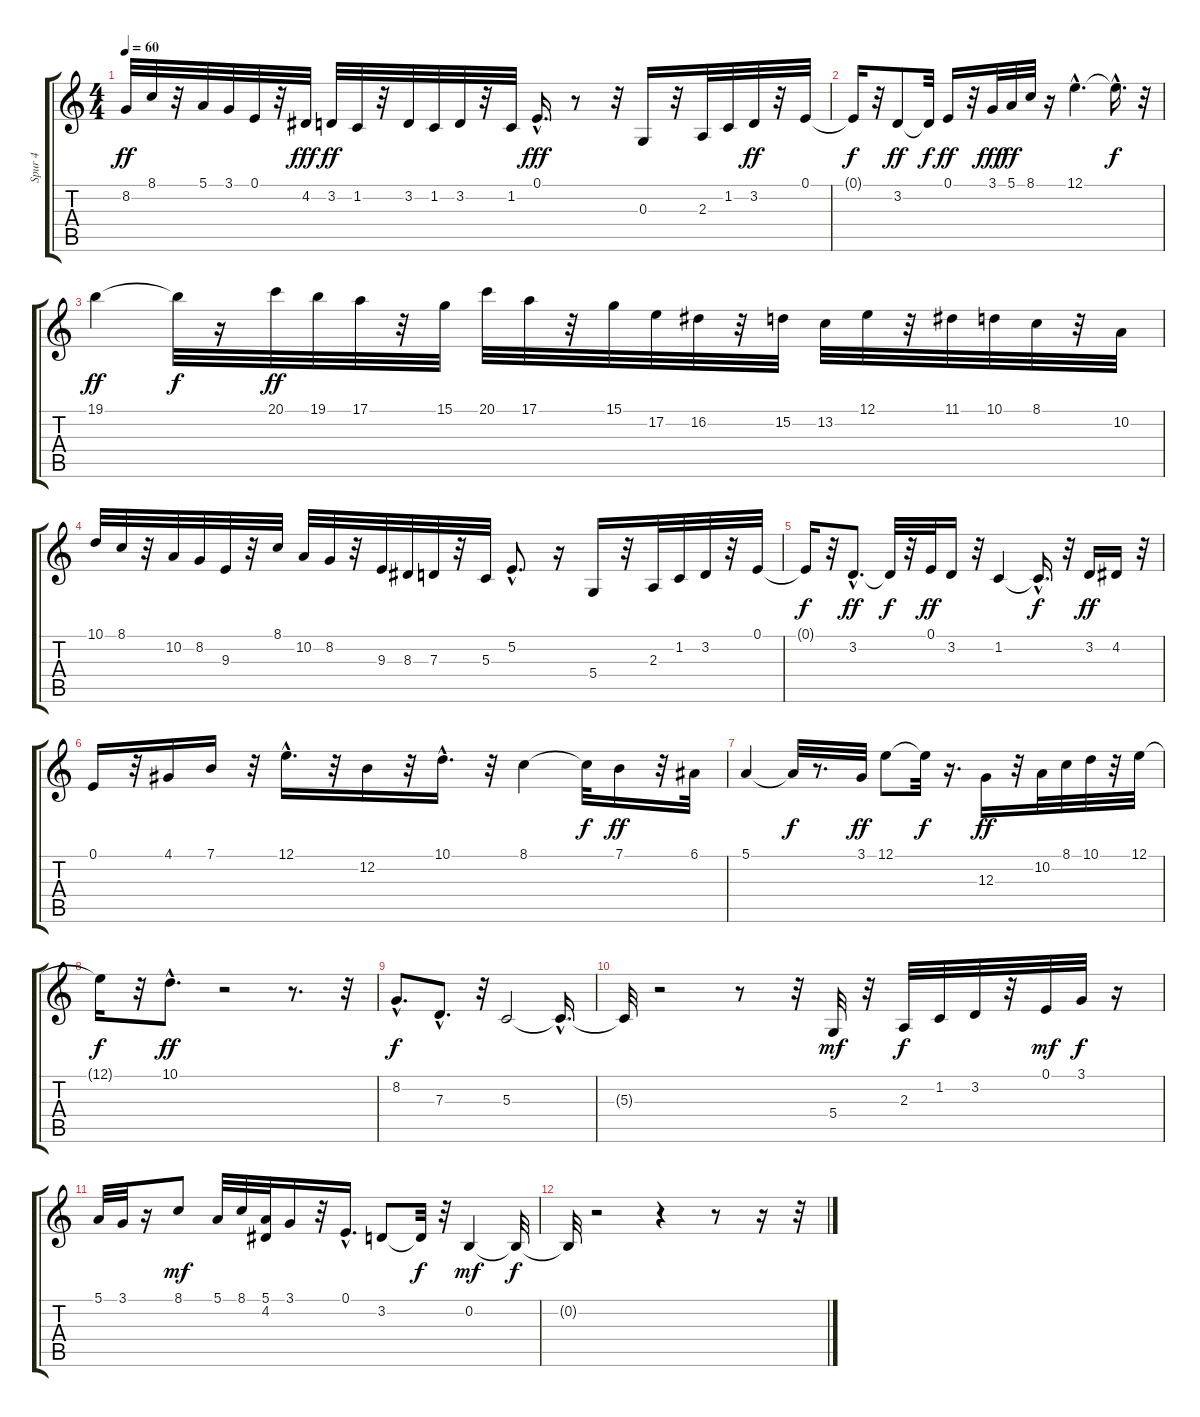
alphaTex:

\track ("Spur 4" "Spur 4") {instrument altosax}
\staff {score tabs}
\tuning (E4 B3 G3 D3 A2 E2) {hide}
\ts (4 4)
\tempo 60
\clef g2
\ks c
8.2.32{dy ff} 8.1.32 r.32 5.1.32 3.1.32 0.1.32 r.32 4.2.32{dy fff} 3.2.32{dy ff} 1.2.32 r.32 3.2.32 1.2.32 3.2.32 r.32 1.2.32 0.1{hac}.16{d dy fff} r.8 r.32 0.3.16 r.32 2.3.32 1.2.32 3.2.32{dy ff} r.32 0.1.32 |
0.1{t}.16{dy f} r.32 3.2.8{dy ff} 3.2{t}.32{dy f} 0.1.16{dy ff} r.32 3.1.32{dy fff} 5.1.32{dy ff} 8.1.32 r.16 12.1{hac}.4{d} 12.1{hac t}.16{d dy f} r.32 |
19.1.4{dy ff} 19.1{t}.32{dy f} r.16 20.1.32{dy ff} 19.1.32 17.1.32 r.32 15.1.32 20.1.32 17.1.32 r.32 15.1.32 17.2.32 16.2.32 r.32 15.2.32 13.2.32 12.1.32 r.32 11.1.32 10.1.32 8.1.32 r.32 10.2.32 |
10.1.32 8.1.32 r.32 10.2.32 8.2.32 9.3.32 r.32 8.1.32 10.2.32 8.2.32 r.32 9.3.32 8.3.32 7.3.32 r.32 5.3.32 5.2{hac}.8{d} r.16 5.4.16 r.32 2.3.32 1.2.32 3.2.32 r.32 0.1.32 |
0.1{t}.16{dy f} r.32 3.2{hac}.8{d dy ff} 3.2{t}.32{dy f} r.32 0.1.32{dy ff} 3.2.16 r.32 1.2.4 1.2{hac t}.16{d dy f} r.32 3.2.16{dy ff} 4.2.16 r.32 |
0.1.16 r.32 4.1.16 7.1.16 r.32 12.1{hac}.16{d} r.32 12.2.16 r.32 10.1{hac}.16{d} r.32 8.1.4 8.1{t}.32{dy f} 7.1.16{dy ff} r.32 6.1.32 |
5.1.4 5.1{t}.32{dy f} r.8{d} 3.1.32{dy ff} 12.1.8 12.1{t}.32{dy f} r.16{d} 12.3.16{dy ff} r.32 10.2.32 8.1.32 10.1.32 r.32 12.1.32 |
12.1{t}.16{dy f} r.32 10.1{hac}.8{d dy ff} r.2 r.8{d} r.32 |
8.2{hac}.8{d dy f} 7.3{hac}.8{d} r.32 5.3.2 5.3{hac t}.16{d} |
5.3{t}.32 r.2 r.8 r.32 5.4.32{dy mf} r.32 2.3.32{dy f} 1.2.32 3.2.32 r.32 0.1.32{dy mf} 3.1.32{dy f} r.16 |
5.1.32 3.1.32 r.16 8.1.8{dy mf} 5.1.32 8.1.32 (5.1 4.2).32 3.1.16 r.32 0.1{hac}.16{d} 3.2.8 3.2{t}.32{dy f} r.32 0.2.4{dy mf} 0.2{t}.32{dy f} |
0.2{t}.32 r.2 r.4 r.8 r.16 r.32
